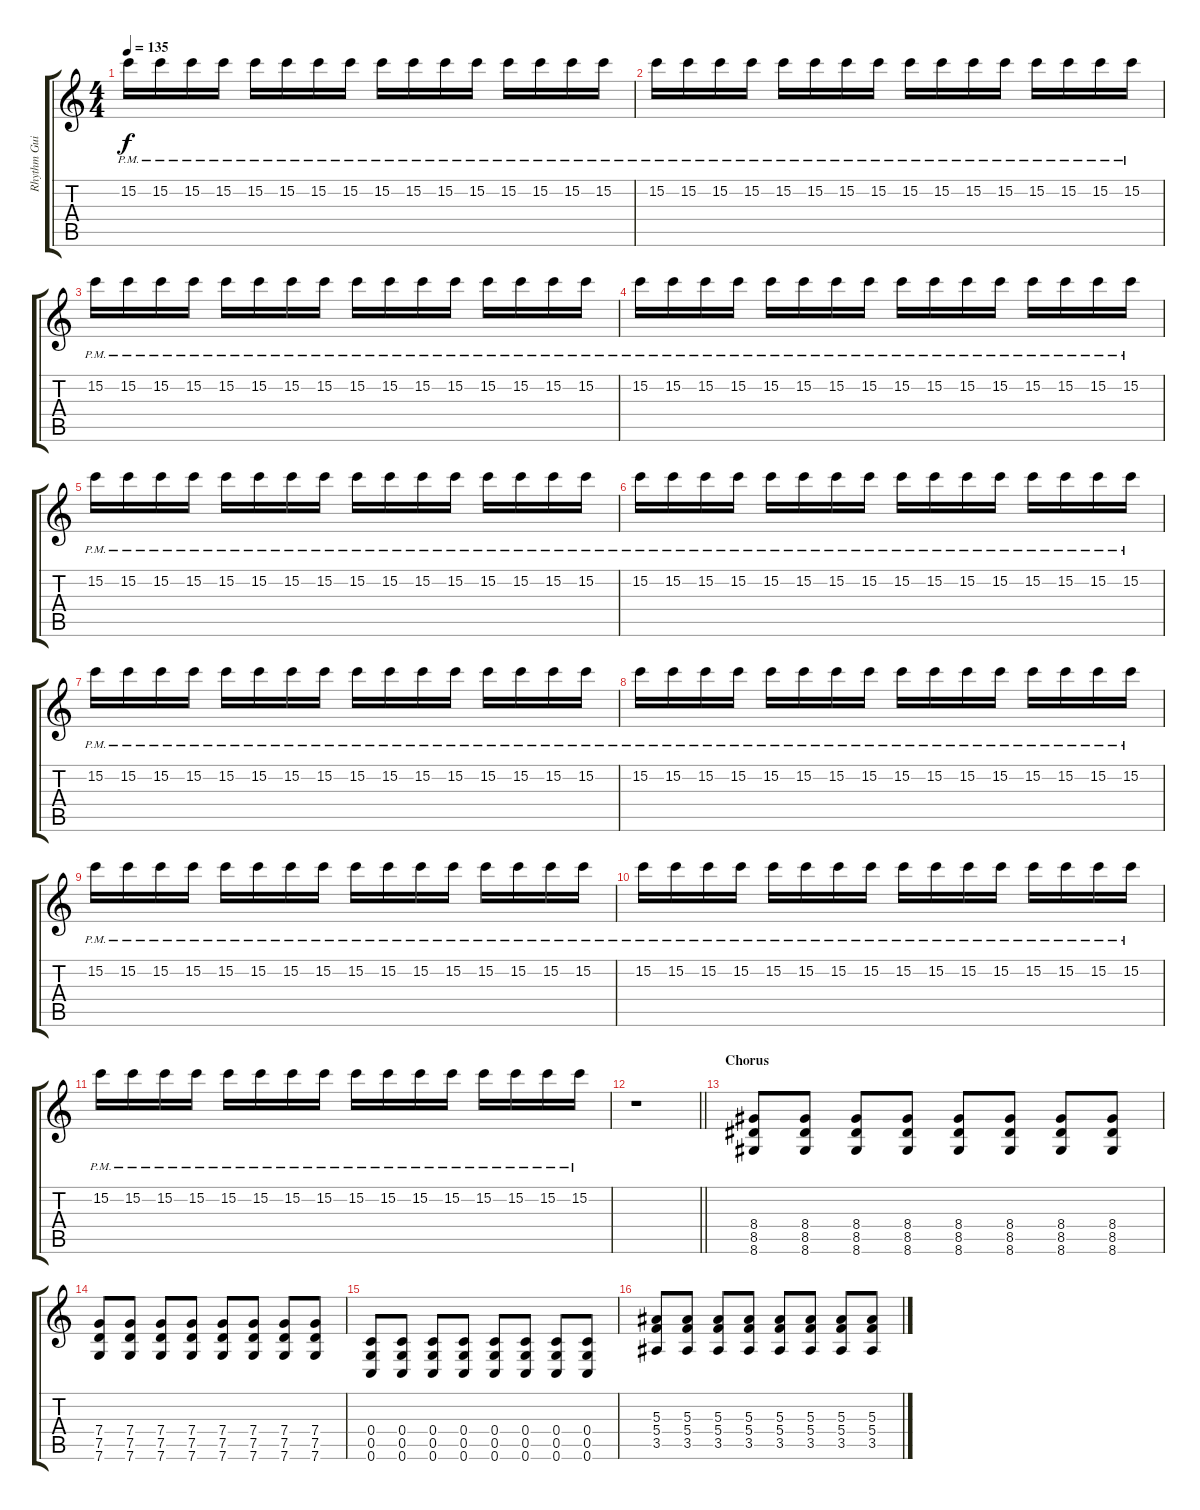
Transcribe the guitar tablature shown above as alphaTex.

\track ("Rhythm Guitar" "Rhythm Gui") {instrument distortionguitar}
\staff {score tabs}
\tuning (D4 A3 F3 C3 G2 C2) {hide}
\ts (4 4)
\tempo 135
\clef g2
\ks c
15.2{pm}.16{dy f} 15.2{pm}.16 15.2{pm}.16 15.2{pm}.16 15.2{pm}.16 15.2{pm}.16 15.2{pm}.16 15.2{pm}.16 15.2{pm}.16 15.2{pm}.16 15.2{pm}.16 15.2{pm}.16 15.2{pm}.16 15.2{pm}.16 15.2{pm}.16 15.2{pm}.16 |
15.2{pm}.16 15.2{pm}.16 15.2{pm}.16 15.2{pm}.16 15.2{pm}.16 15.2{pm}.16 15.2{pm}.16 15.2{pm}.16 15.2{pm}.16 15.2{pm}.16 15.2{pm}.16 15.2{pm}.16 15.2{pm}.16 15.2{pm}.16 15.2{pm}.16 15.2{pm}.16 |
15.2{pm}.16 15.2{pm}.16 15.2{pm}.16 15.2{pm}.16 15.2{pm}.16 15.2{pm}.16 15.2{pm}.16 15.2{pm}.16 15.2{pm}.16 15.2{pm}.16 15.2{pm}.16 15.2{pm}.16 15.2{pm}.16 15.2{pm}.16 15.2{pm}.16 15.2{pm}.16 |
15.2{pm}.16 15.2{pm}.16 15.2{pm}.16 15.2{pm}.16 15.2{pm}.16 15.2{pm}.16 15.2{pm}.16 15.2{pm}.16 15.2{pm}.16 15.2{pm}.16 15.2{pm}.16 15.2{pm}.16 15.2{pm}.16 15.2{pm}.16 15.2{pm}.16 15.2{pm}.16 |
15.2{pm}.16 15.2{pm}.16 15.2{pm}.16 15.2{pm}.16 15.2{pm}.16 15.2{pm}.16 15.2{pm}.16 15.2{pm}.16 15.2{pm}.16 15.2{pm}.16 15.2{pm}.16 15.2{pm}.16 15.2{pm}.16 15.2{pm}.16 15.2{pm}.16 15.2{pm}.16 |
15.2{pm}.16 15.2{pm}.16 15.2{pm}.16 15.2{pm}.16 15.2{pm}.16 15.2{pm}.16 15.2{pm}.16 15.2{pm}.16 15.2{pm}.16 15.2{pm}.16 15.2{pm}.16 15.2{pm}.16 15.2{pm}.16 15.2{pm}.16 15.2{pm}.16 15.2{pm}.16 |
15.2{pm}.16 15.2{pm}.16 15.2{pm}.16 15.2{pm}.16 15.2{pm}.16 15.2{pm}.16 15.2{pm}.16 15.2{pm}.16 15.2{pm}.16 15.2{pm}.16 15.2{pm}.16 15.2{pm}.16 15.2{pm}.16 15.2{pm}.16 15.2{pm}.16 15.2{pm}.16 |
15.2{pm}.16 15.2{pm}.16 15.2{pm}.16 15.2{pm}.16 15.2{pm}.16 15.2{pm}.16 15.2{pm}.16 15.2{pm}.16 15.2{pm}.16 15.2{pm}.16 15.2{pm}.16 15.2{pm}.16 15.2{pm}.16 15.2{pm}.16 15.2{pm}.16 15.2{pm}.16 |
15.2{pm}.16 15.2{pm}.16 15.2{pm}.16 15.2{pm}.16 15.2{pm}.16 15.2{pm}.16 15.2{pm}.16 15.2{pm}.16 15.2{pm}.16 15.2{pm}.16 15.2{pm}.16 15.2{pm}.16 15.2{pm}.16 15.2{pm}.16 15.2{pm}.16 15.2{pm}.16 |
15.2{pm}.16 15.2{pm}.16 15.2{pm}.16 15.2{pm}.16 15.2{pm}.16 15.2{pm}.16 15.2{pm}.16 15.2{pm}.16 15.2{pm}.16 15.2{pm}.16 15.2{pm}.16 15.2{pm}.16 15.2{pm}.16 15.2{pm}.16 15.2{pm}.16 15.2{pm}.16 |
15.2{pm}.16 15.2{pm}.16 15.2{pm}.16 15.2{pm}.16 15.2{pm}.16 15.2{pm}.16 15.2{pm}.16 15.2{pm}.16 15.2{pm}.16 15.2{pm}.16 15.2{pm}.16 15.2{pm}.16 15.2{pm}.16 15.2{pm}.16 15.2{pm}.16 15.2{pm}.16 |
\barLineRight lightlight
r.1 |
\section ("" "Chorus")
(8.4 8.5 8.6).8 (8.4 8.5 8.6).8 (8.4 8.5 8.6).8 (8.4 8.5 8.6).8 (8.4 8.5 8.6).8 (8.4 8.5 8.6).8 (8.4 8.5 8.6).8 (8.4 8.5 8.6).8 |
(7.4 7.5 7.6).8 (7.4 7.5 7.6).8 (7.4 7.5 7.6).8 (7.4 7.5 7.6).8 (7.4 7.5 7.6).8 (7.4 7.5 7.6).8 (7.4 7.5 7.6).8 (7.4 7.5 7.6).8 |
(0.4 0.5 0.6).8 (0.4 0.5 0.6).8 (0.4 0.5 0.6).8 (0.4 0.5 0.6).8 (0.4 0.5 0.6).8 (0.4 0.5 0.6).8 (0.4 0.5 0.6).8 (0.4 0.5 0.6).8 |
(5.3 5.4 3.5).8 (5.3 5.4 3.5).8 (5.3 5.4 3.5).8 (5.3 5.4 3.5).8 (5.3 5.4 3.5).8 (5.3 5.4 3.5).8 (5.3 5.4 3.5).8 (5.3 5.4 3.5).8
